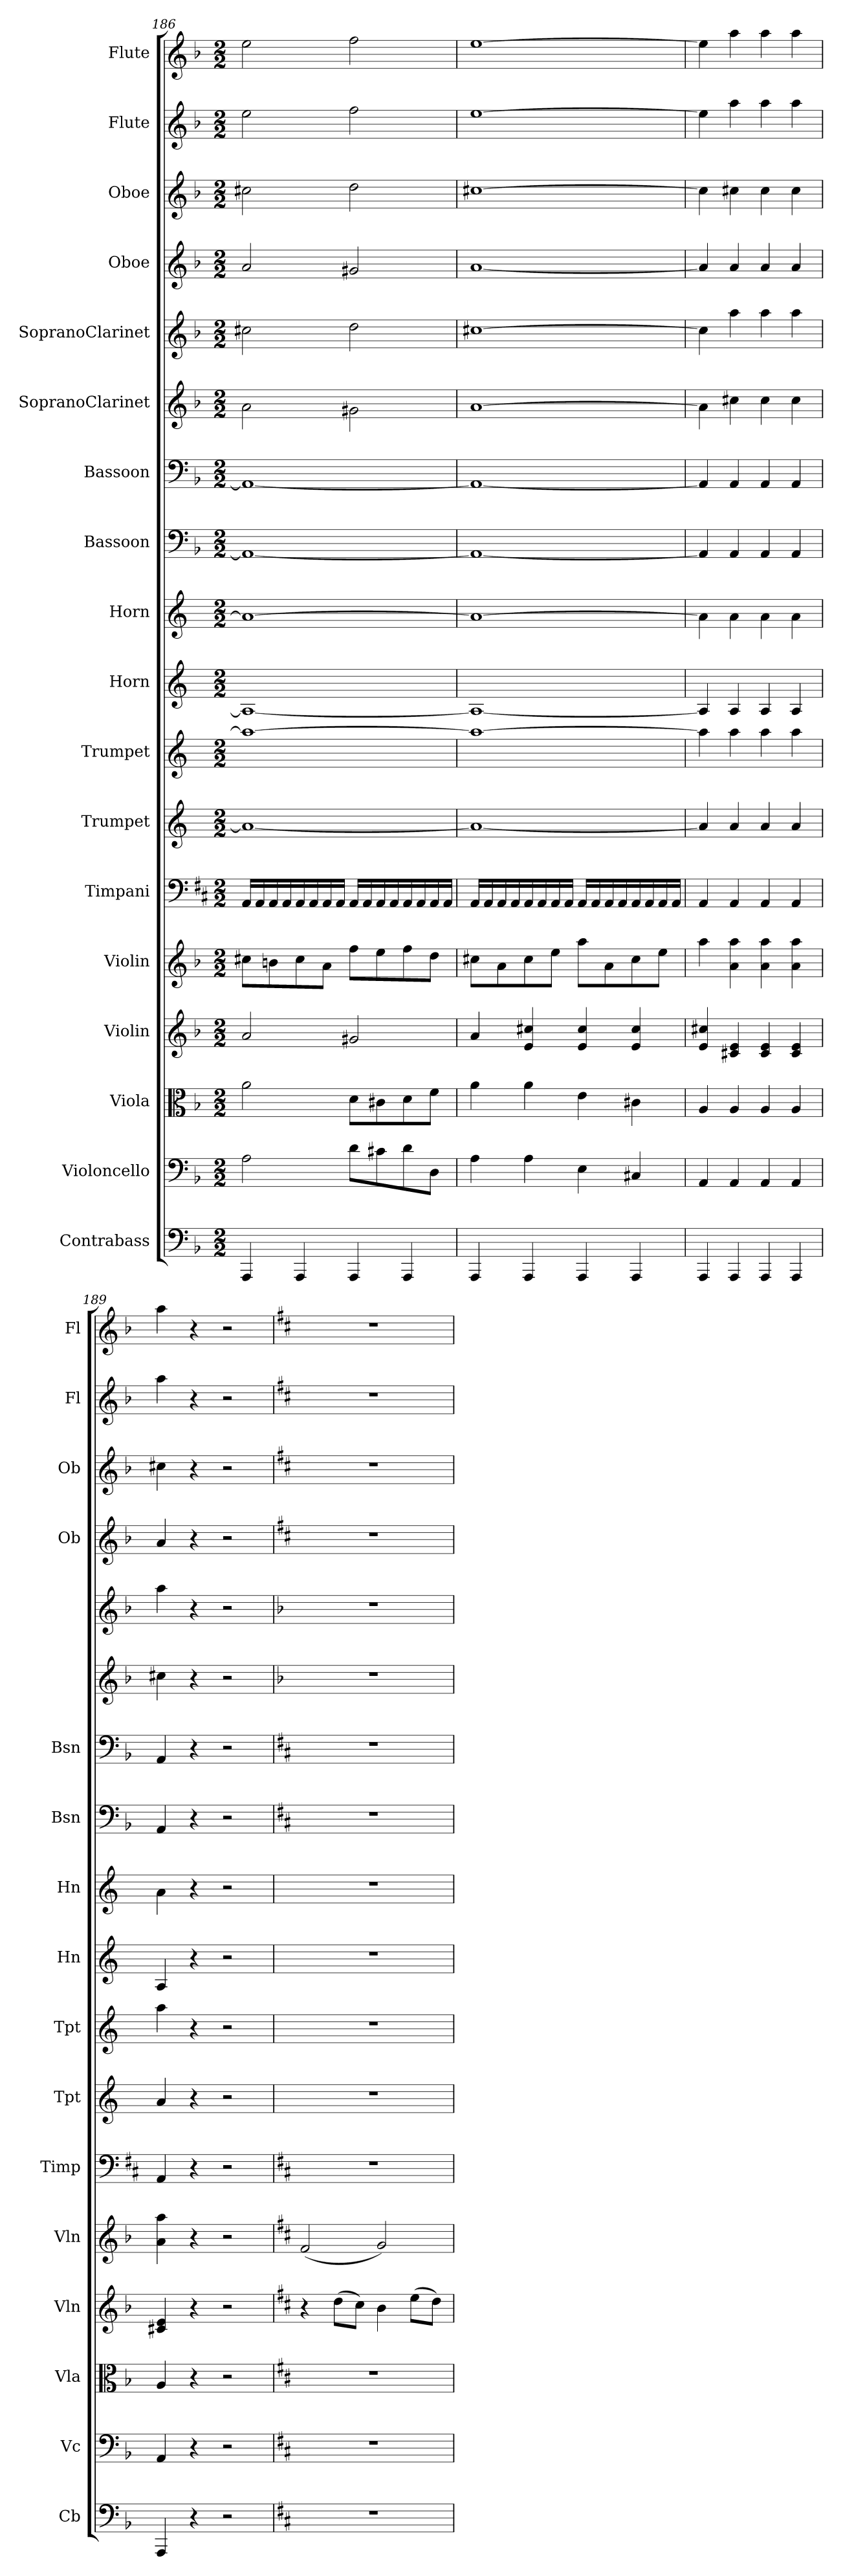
**kern	**kern	**kern	**kern	**kern	**kern	**kern	**kern	**kern	**kern	**kern	**kern	**kern	**kern	**kern	**kern	**kern	**kern
*part18	*part17	*part16	*part15	*part14	*part13	*part12	*part11	*part10	*part9	*part8	*part7	*part6	*part5	*part4	*part3	*part2	*part1
*staff18	*staff17	*staff16	*staff15	*staff14	*staff13	*staff12	*staff11	*staff10	*staff9	*staff8	*staff7	*staff6	*staff5	*staff4	*staff3	*staff2	*staff1
*I"Contrabass	*I"Violoncello	*I"Viola	*I"Violin	*I"Violin	*I"Timpani	*I"Trumpet	*I"Trumpet	*I"Horn	*I"Horn	*I"Bassoon	*I"Bassoon	*I"SopranoClarinet	*I"SopranoClarinet	*I"Oboe	*I"Oboe	*I"Flute	*I"Flute
*I'Cb	*I'Vc	*I'Vla	*I'Vln	*I'Vln	*I'Timp	*I'Tpt	*I'Tpt	*I'Hn	*I'Hn	*I'Bsn	*I'Bsn	*	*	*I'Ob	*I'Ob	*I'Fl	*I'Fl
*clefF4	*clefF4	*clefC3	*clefG2	*clefG2	*clefF4	*clefG2	*clefG2	*clefG2	*clefG2	*clefF4	*clefF4	*clefG2	*clefG2	*clefG2	*clefG2	*clefG2	*clefG2
*k[b-]	*k[b-]	*k[b-]	*k[b-]	*k[b-]	*k[f#c#]	*k[]	*k[]	*k[]	*k[]	*k[b-]	*k[b-]	*k[b-]	*k[b-]	*k[b-]	*k[b-]	*k[b-]	*k[b-]
*M2/2	*M2/2	*M2/2	*M2/2	*M2/2	*M2/2	*M2/2	*M2/2	*M2/2	*M2/2	*M2/2	*M2/2	*M2/2	*M2/2	*M2/2	*M2/2	*M2/2	*M2/2
=186	=186	=186	=186	=186	=186	=186	=186	=186	=186	=186	=186	=186	=186	=186	=186	=186	=186
4AAA/	2A\	2a\	2a/	8cc#X\L	16AA/LL	1a/_	1aa\_	1A/_	1a\_	1AA/_	1AA/_	2a\	2cc#X\	2a/	2cc#X\	2ee\	2ee\
.	.	.	.	.	16AA/	.	.	.	.	.	.	.	.	.	.	.	.
.	.	.	.	8bn\	16AA/	.	.	.	.	.	.	.	.	.	.	.	.
.	.	.	.	.	16AA/	.	.	.	.	.	.	.	.	.	.	.	.
4AAA/	.	.	.	8cc#\	16AA/	.	.	.	.	.	.	.	.	.	.	.	.
.	.	.	.	.	16AA/	.	.	.	.	.	.	.	.	.	.	.	.
.	.	.	.	8a\J	16AA/	.	.	.	.	.	.	.	.	.	.	.	.
.	.	.	.	.	16AA/JJ	.	.	.	.	.	.	.	.	.	.	.	.
4AAA/	8d\L	8d\L	2g#X/	8ff\L	16AA/LL	.	.	.	.	.	.	2g#X\	2dd\	2g#X/	2dd\	2ff\	2ff\
.	.	.	.	.	16AA/	.	.	.	.	.	.	.	.	.	.	.	.
.	8c#X\	8c#X\	.	8ee\	16AA/	.	.	.	.	.	.	.	.	.	.	.	.
.	.	.	.	.	16AA/	.	.	.	.	.	.	.	.	.	.	.	.
4AAA/	8d\	8d\	.	8ff\	16AA/	.	.	.	.	.	.	.	.	.	.	.	.
.	.	.	.	.	16AA/	.	.	.	.	.	.	.	.	.	.	.	.
.	8D\J	8f\J	.	8dd\J	16AA/	.	.	.	.	.	.	.	.	.	.	.	.
.	.	.	.	.	16AA/JJ	.	.	.	.	.	.	.	.	.	.	.	.
=187	=187	=187	=187	=187	=187	=187	=187	=187	=187	=187	=187	=187	=187	=187	=187	=187	=187
4AAA/	4A\	4a\	4a/	8cc#X\L	16AA/LL	1a/_	1aa\_	1A/_	1a\_	1AA/_	1AA/_	[1a\	[1cc#X\	[1a/	[1cc#X\	[1ee\	[1ee\
.	.	.	.	.	16AA/	.	.	.	.	.	.	.	.	.	.	.	.
.	.	.	.	8a\	16AA/	.	.	.	.	.	.	.	.	.	.	.	.
.	.	.	.	.	16AA/	.	.	.	.	.	.	.	.	.	.	.	.
4AAA/	4A\	4a\	4e/ 4cc#X/	8cc#\	16AA/	.	.	.	.	.	.	.	.	.	.	.	.
.	.	.	.	.	16AA/	.	.	.	.	.	.	.	.	.	.	.	.
.	.	.	.	8ee\J	16AA/	.	.	.	.	.	.	.	.	.	.	.	.
.	.	.	.	.	16AA/JJ	.	.	.	.	.	.	.	.	.	.	.	.
4AAA/	4E\	4e\	4e/ 4cc#/	8aa\L	16AA/LL	.	.	.	.	.	.	.	.	.	.	.	.
.	.	.	.	.	16AA/	.	.	.	.	.	.	.	.	.	.	.	.
.	.	.	.	8a\	16AA/	.	.	.	.	.	.	.	.	.	.	.	.
.	.	.	.	.	16AA/	.	.	.	.	.	.	.	.	.	.	.	.
4AAA/	4C#X/	4c#X\	4e/ 4cc#/	8cc#\	16AA/	.	.	.	.	.	.	.	.	.	.	.	.
.	.	.	.	.	16AA/	.	.	.	.	.	.	.	.	.	.	.	.
.	.	.	.	8ee\J	16AA/	.	.	.	.	.	.	.	.	.	.	.	.
.	.	.	.	.	16AA/JJ	.	.	.	.	.	.	.	.	.	.	.	.
=188	=188	=188	=188	=188	=188	=188	=188	=188	=188	=188	=188	=188	=188	=188	=188	=188	=188
4AAA/	4AA/	4A/	4e/ 4cc#X/	4aa\	4AA/	4a/]	4aa\]	4A/]	4a\]	4AA/]	4AA/]	4a\]	4cc#\]	4a/]	4cc#\]	4ee\]	4ee\]
4AAA/	4AA/	4A/	4c#X/ 4e/	4a\ 4aa\	4AA/	4a/	4aa\	4A/	4a\	4AA/	4AA/	4cc#X\	4aa\	4a/	4cc#X\	4aa\	4aa\
4AAA/	4AA/	4A/	4c#/ 4e/	4a\ 4aa\	4AA/	4a/	4aa\	4A/	4a\	4AA/	4AA/	4cc#\	4aa\	4a/	4cc#\	4aa\	4aa\
4AAA/	4AA/	4A/	4c#/ 4e/	4a\ 4aa\	4AA/	4a/	4aa\	4A/	4a\	4AA/	4AA/	4cc#\	4aa\	4a/	4cc#\	4aa\	4aa\
=189	=189	=189	=189	=189	=189	=189	=189	=189	=189	=189	=189	=189	=189	=189	=189	=189	=189
4AAA/	4AA/	4A/	4c#X/ 4e/	4a\ 4aa\	4AA/	4a/	4aa\	4A/	4a\	4AA/	4AA/	4cc#X\	4aa\	4a/	4cc#X\	4aa\	4aa\
4r	4r	4r	4r	4r	4r	4r	4r	4r	4r	4r	4r	4r	4r	4r	4r	4r	4r
2r	2r	2r	2r	2r	2r	2r	2r	2r	2r	2r	2r	2r	2r	2r	2r	2r	2r
=	=	=	=	=	=	=	=	=	=	=	=	=	=	=	=	=	=
*k[f#c#]	*k[f#c#]	*k[f#c#]	*k[f#c#]	*k[f#c#]	*	*	*	*	*	*k[f#c#]	*k[f#c#]	*	*	*k[f#c#]	*k[f#c#]	*k[f#c#]	*k[f#c#]
1r	1r	1r	4r	(2f#/	1r	1r	1r	1r	1r	1r	1r	1r	1r	1r	1r	1r	1r
.	.	.	(8dd\L	.	.	.	.	.	.	.	.	.	.	.	.	.	.
.	.	.	8cc#\J)	.	.	.	.	.	.	.	.	.	.	.	.	.	.
.	.	.	4b\	2g/)	.	.	.	.	.	.	.	.	.	.	.	.	.
.	.	.	(8ee\L	.	.	.	.	.	.	.	.	.	.	.	.	.	.
.	.	.	8dd\J)	.	.	.	.	.	.	.	.	.	.	.	.	.	.
=	=	=	=	=	=	=	=	=	=	=	=	=	=	=	=	=	=
*-	*-	*-	*-	*-	*-	*-	*-	*-	*-	*-	*-	*-	*-	*-	*-	*-	*-
